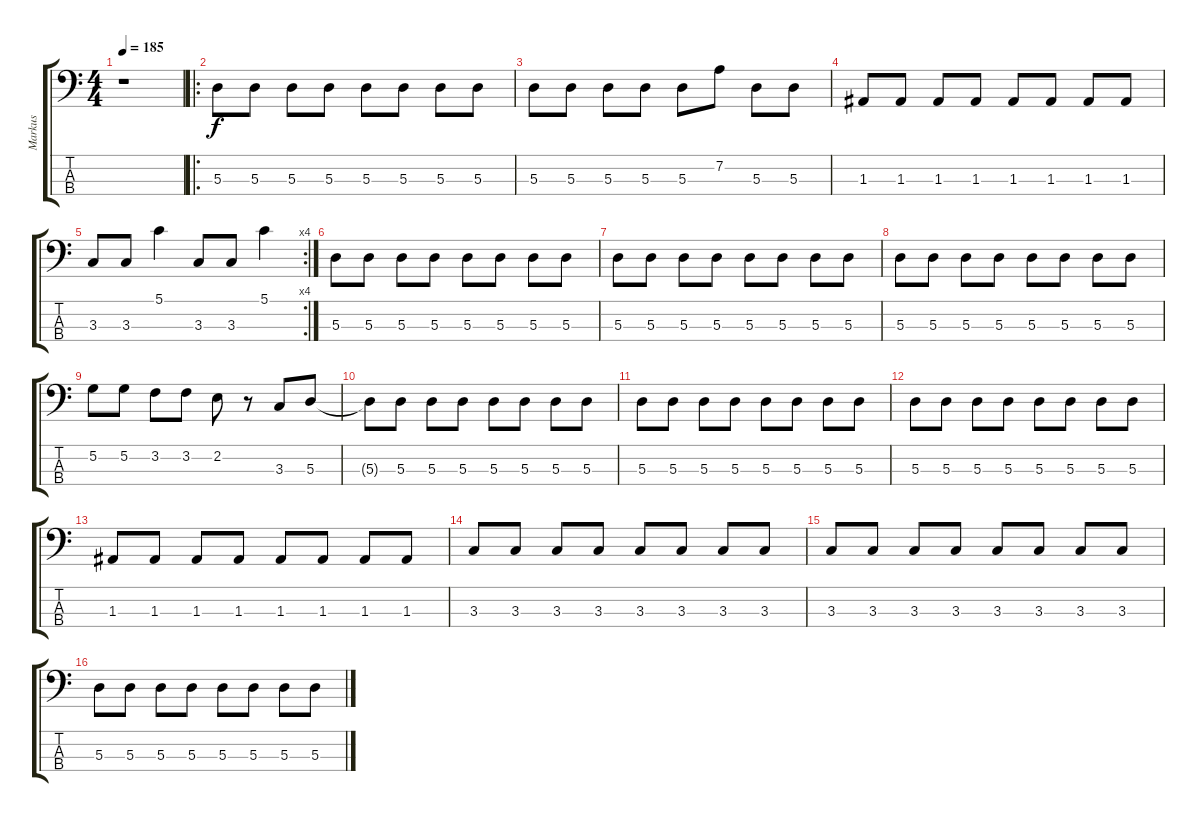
\track ("Markus" "Markus") {instrument slapbass2}
\staff {score tabs}
\tuning (G2 D2 A1 E1) {hide}
\ts (4 4)
\tempo 185
\clef f4
\ks c
r.1{dy f instrument slapbass2} |
\ro
5.3.8 5.3.8 5.3.8 5.3.8 5.3.8 5.3.8 5.3.8 5.3.8 |
5.3.8 5.3.8 5.3.8 5.3.8 5.3.8 7.2.8 5.3.8 5.3.8 |
1.3.8 1.3.8 1.3.8 1.3.8 1.3.8 1.3.8 1.3.8 1.3.8 |
\rc 4
3.3.8 3.3.8 5.1.4 3.3.8 3.3.8 5.1.4 |
5.3.8 5.3.8 5.3.8 5.3.8 5.3.8 5.3.8 5.3.8 5.3.8 |
5.3.8 5.3.8 5.3.8 5.3.8 5.3.8 5.3.8 5.3.8 5.3.8 |
5.3.8 5.3.8 5.3.8 5.3.8 5.3.8 5.3.8 5.3.8 5.3.8 |
5.2.8 5.2.8 3.2.8 3.2.8 2.2.8 r.8 3.3.8 5.3.8 |
5.3{t}.8 5.3.8 5.3.8 5.3.8 5.3.8 5.3.8 5.3.8 5.3.8 |
5.3.8 5.3.8 5.3.8 5.3.8 5.3.8 5.3.8 5.3.8 5.3.8 |
5.3.8 5.3.8 5.3.8 5.3.8 5.3.8 5.3.8 5.3.8 5.3.8 |
1.3.8 1.3.8 1.3.8 1.3.8 1.3.8 1.3.8 1.3.8 1.3.8 |
3.3.8 3.3.8 3.3.8 3.3.8 3.3.8 3.3.8 3.3.8 3.3.8 |
3.3.8 3.3.8 3.3.8 3.3.8 3.3.8 3.3.8 3.3.8 3.3.8 |
5.3.8 5.3.8 5.3.8 5.3.8 5.3.8 5.3.8 5.3.8 5.3.8
